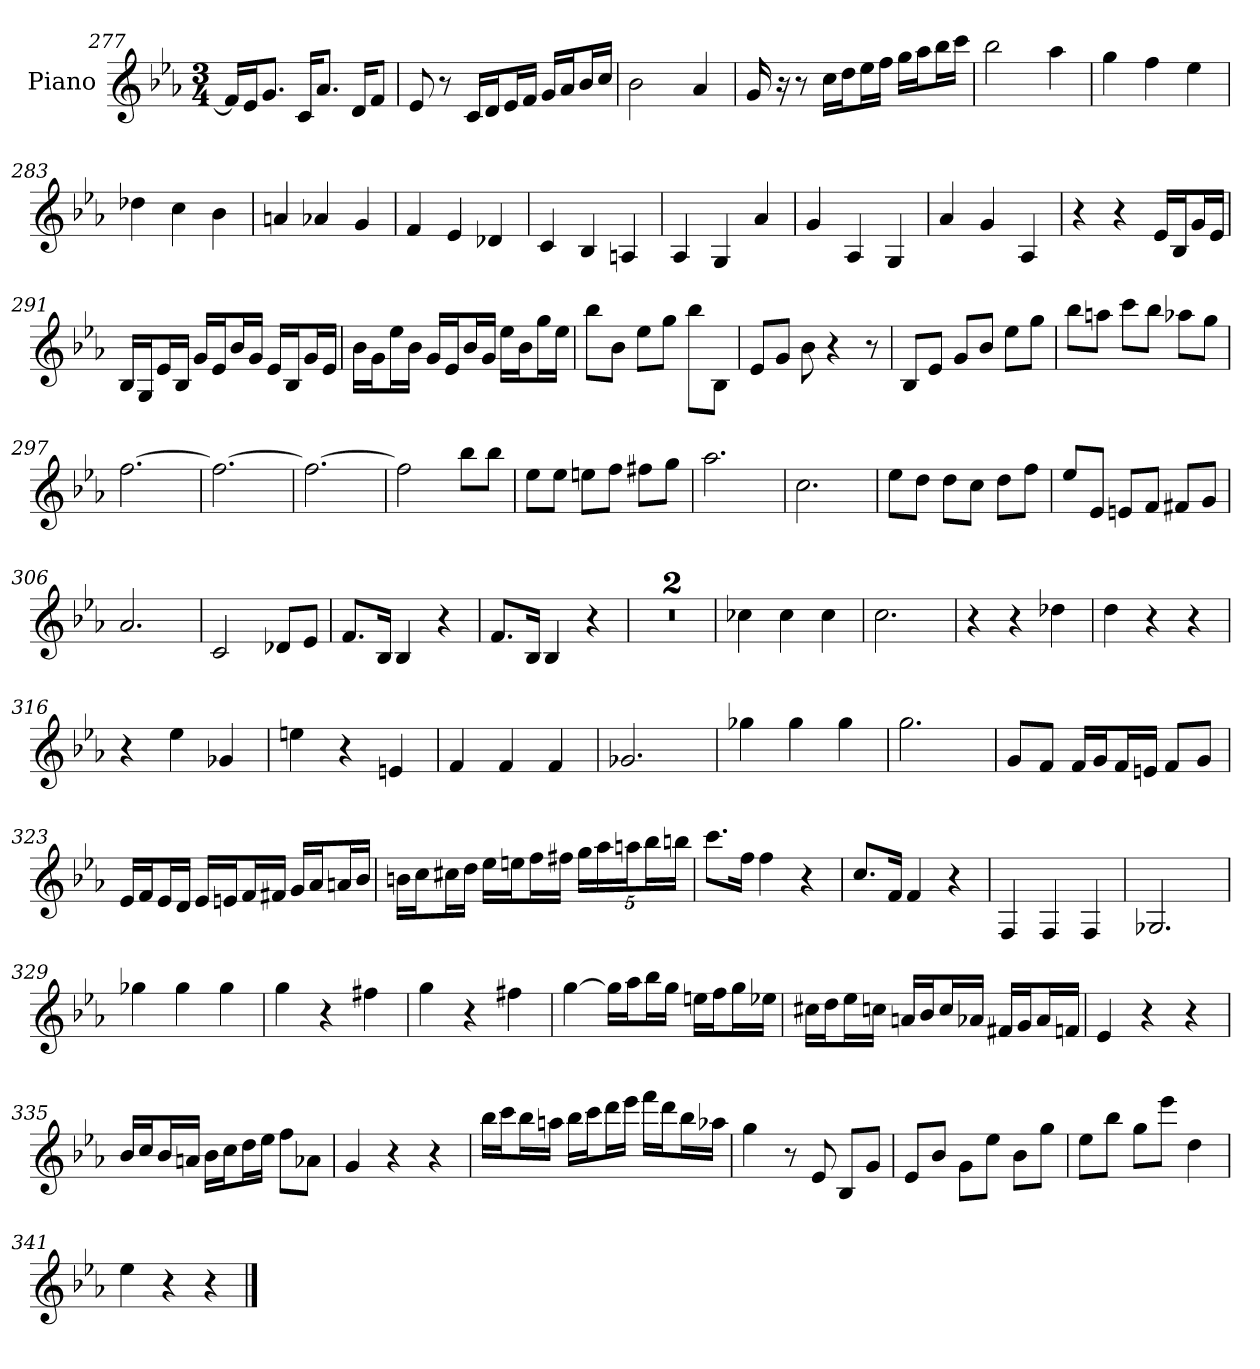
**kern
*part1
*staff1
*I"Piano
*I'Pno
*clefG2
*k[b-e-a-]
*E-:
*M3/4
=277
16f/LL]
16e-/J
8.g/J
16c/KL
8.a-/J
16d/KL
8f/J
=278
8e-
8r
16c/LL
16d/J
16e-/L
16f/JJ
16g/LL
16a-/J
16b-/L
16cc/JJ
=279
2b-
4a-
=280
16g
16r
8r
16cc\LL
16dd\J
16ee-\L
16ff\JJ
16gg\LL
16aa-\J
16bb-\L
16ccc\JJ
=281
2bb-
4aa-
=282
4gg
4ff
4ee-
=283
4dd-X
4cc
4b-
=284
4an
4a-X
4g
=285
4f
4e-
4d-X
=286
4c
4B-
4An
=287
4A-
4G
4a-
=288
4g
4A-
4G
=289
4a-
4g
4A-
=290
4r
4r
16e-/LL
16B-/J
16g/L
16e-/JJ
=291
16B-/LL
16G/J
16e-/L
16B-/JJ
16g/LL
16e-/J
16b-/L
16g/JJ
16e-/LL
16B-/J
16g/L
16e-/JJ
=292
16b-\LL
16g\J
16ee-\L
16b-\JJ
16g/LL
16e-/J
16b-/L
16g/JJ
16ee-\LL
16b-\J
16gg\L
16ee-\JJ
=293
8bb-\L
8b-\J
8ee-\L
8gg\J
8bb-\L
8B-\J
=294
8e-/L
8g/J
8b-
4r
8r
=295
8B-/L
8e-/J
8g/L
8b-/J
8ee-\L
8gg\J
=296
8bb-\L
8aan\J
8ccc\L
8bb-\J
8aa-X\L
8gg\J
=297
[2.ff
=298
2.ff_
=299
2.ff_
=300
2ff]
8bb-\L
8bb-\J
=301
8ee-\L
8ee-\J
8een\L
8ff\J
8ff#X\L
8gg\J
=302
2.aa-
=303
2.cc
=304
8ee-\L
8dd\J
8dd\L
8cc\J
8dd\L
8ff\J
=305
8ee-/L
8e-/J
8en/L
8f/J
8f#X/L
8g/J
=306
2.a-
=307
2c
8d-X/L
8e-/J
=308
8.f/L
16B-/Jk
4B-
4r
=309
8.f/L
16B-/Jk
4B-
4r
=310
2.r
=311
2.r
=312
4cc-X
4cc-
4cc-
=313
2.cc
=314
4r
4r
4dd-X
=315
4dd
4r
4r
=316
4r
4ee-
4g-X
=317
4een
4r
4en
=318
4f
4f
4f
=319
2.g-X
=320
4gg-X
4gg-
4gg-
=321
2.gg
=322
8g/L
8f/J
16f/LL
16g/J
16f/L
16en/JJ
8f/L
8g/J
=323
16e-/LL
16f/J
16e-/L
16d/JJ
16e-/LL
16en/J
16f/L
16f#X/JJ
16g/LL
16a-/J
16an/L
16b-/JJ
=324
16bn\LL
16cc\J
16cc#X\L
16dd\JJ
16ee-\LL
16een\J
16ff\L
16ff#X\JJ
20gg\LL
20aa-\
20aan\J
20bb-\L
20bbn\JJ
=325
8.ccc\L
16ff\Jk
4ff
4r
=326
8.cc/L
16f/Jk
4f
4r
=327
4F
4F
4F
=328
2.G-X
=329
4gg-X
4gg-
4gg-
=330
4gg
4r
4ff#X
=331
4gg
4r
4ff#X
=332
[4gg
16gg\LL]
16aa-\J
16bb-\L
16gg\JJ
16een\LL
16ff\J
16gg\L
16ee-X\JJ
=333
16cc#X\LL
16dd\J
16ee-\L
16ccn\JJ
16an/LL
16b-/J
16cc/L
16a-X/JJ
16f#X/LL
16g/J
16a-/L
16fn/JJ
=334
4e-
4r
4r
=335
16b-/LL
16cc/J
16b-/L
16an/JJ
16b-\LL
16cc\J
16dd\L
16ee-\JJ
8ff\L
8a-X\J
=336
4g
4r
4r
=337
16bb-\LL
16ccc\J
16bb-\L
16aan\JJ
16bb-\LL
16ccc\J
16ddd\L
16eee-\JJ
16fff\LL
16ddd\J
16bb-\L
16aa-X\JJ
=338
4gg
8r
8e-
8B-/L
8g/J
=339
8e-/L
8b-/J
8g\L
8ee-\J
8b-\L
8gg\J
=340
8ee-\L
8bb-\J
8gg\L
8eee-\J
4dd
=341
4ee-
4r
4r
==
*-
